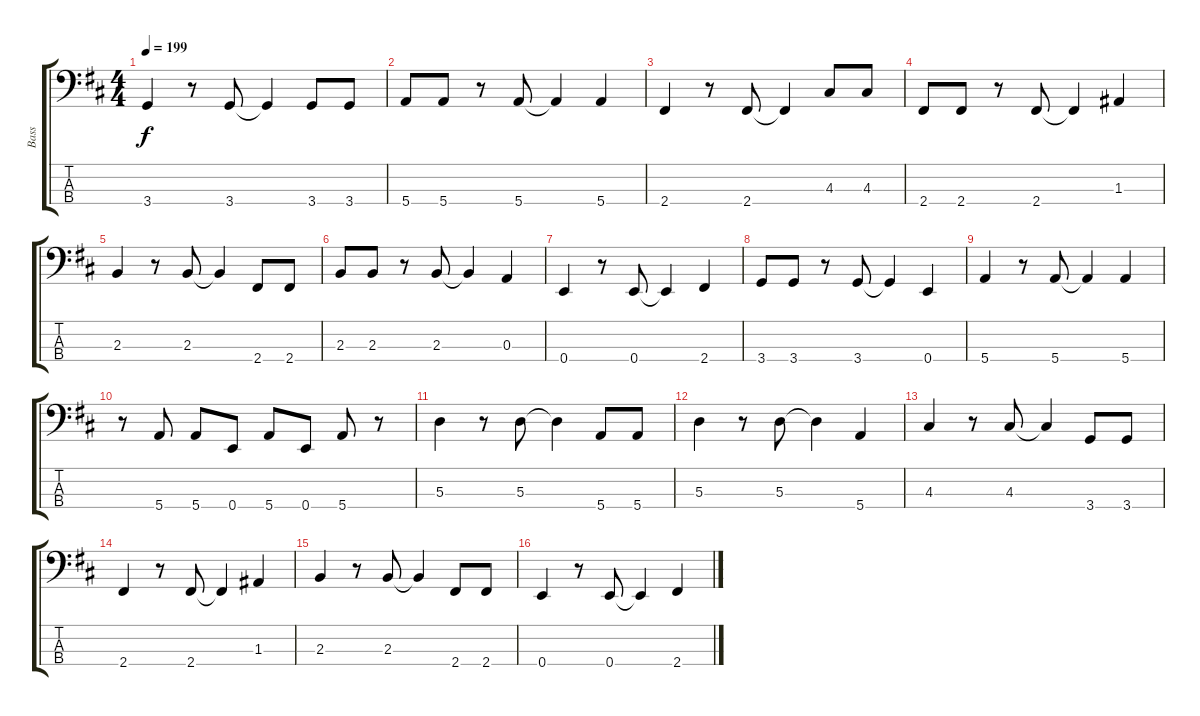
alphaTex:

\track ("Bass" "Bass") {instrument electricbasspick}
\staff {score tabs}
\tuning (G2 D2 A1 E1) {hide}
\ts (4 4)
\tempo 199
\clef f4
\ks d
3.4.4{dy f} r.8 3.4.8 3.4{t}.4 3.4.8 3.4.8 |
5.4.8 5.4.8 r.8 5.4.8 5.4{t}.4 5.4.4 |
2.4.4 r.8 2.4.8 2.4{t}.4 4.3.8 4.3.8 |
2.4.8 2.4.8 r.8 2.4.8 2.4{t}.4 1.3.4 |
2.3.4 r.8 2.3.8 2.3{t}.4 2.4.8 2.4.8 |
2.3.8 2.3.8 r.8 2.3.8 2.3{t}.4 0.3.4 |
0.4.4 r.8 0.4.8 0.4{t}.4 2.4.4 |
3.4.8 3.4.8 r.8 3.4.8 3.4{t}.4 0.4.4 |
5.4.4 r.8 5.4.8 5.4{t}.4 5.4.4 |
r.8 5.4.8 5.4.8 0.4.8 5.4.8 0.4.8 5.4.8 r.8 |
5.3.4 r.8 5.3.8 5.3{t}.4 5.4.8 5.4.8 |
5.3.4 r.8 5.3.8 5.3{t}.4 5.4.4 |
4.3.4 r.8 4.3.8 4.3{t}.4 3.4.8 3.4.8 |
2.4.4 r.8 2.4.8 2.4{t}.4 1.3.4 |
2.3.4 r.8 2.3.8 2.3{t}.4 2.4.8 2.4.8 |
0.4.4 r.8 0.4.8 0.4{t}.4 2.4.4
